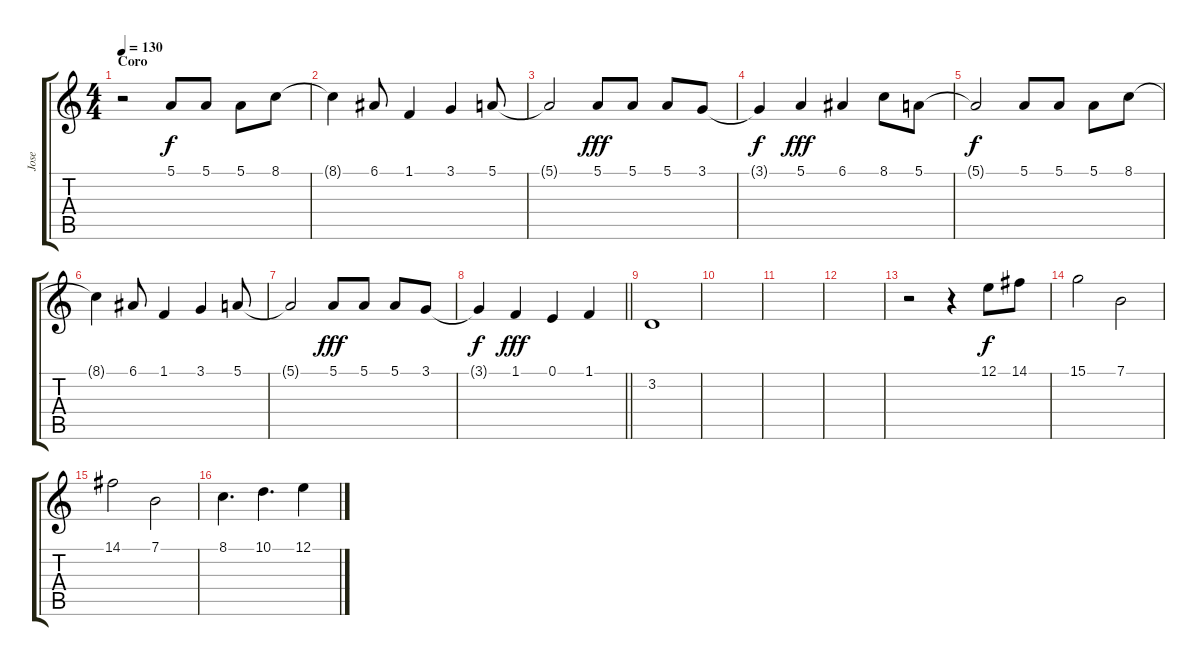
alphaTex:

\track ("Jose" "Jose") {instrument lead2sawtooth}
\staff {score tabs}
\tuning (E4 B3 G3 D3 A2 E2) {hide}
\ts (4 4)
\section ("" "Coro")
\tempo 130
\clef g2
\ks c
r.2{dy fff} 5.1.8{dy f} 5.1.8 5.1.8 8.1.8 |
8.1{t}.4 6.1.8 1.1.4 3.1.4 5.1.8 |
5.1{t}.2 5.1.8{dy fff} 5.1.8 5.1.8 3.1.8 |
3.1{t}.4{dy f} 5.1.4{dy fff} 6.1.4 8.1.8 5.1.8 |
5.1{t}.2{dy f} 5.1.8 5.1.8 5.1.8 8.1.8 |
8.1{t}.4 6.1.8 1.1.4 3.1.4 5.1.8 |
5.1{t}.2 5.1.8{dy fff} 5.1.8 5.1.8 3.1.8 |
\barLineRight lightlight
3.1{t}.4{dy f} 1.1.4{dy fff} 0.1.4 1.1.4 |
3.2.1 |
|
|
|
r.2 r.4 12.1.8{dy f} 14.1.8 |
15.1.2 7.1.2 |
14.1.2 7.1.2 |
8.1.4{d} 10.1.4{d} 12.1.4
